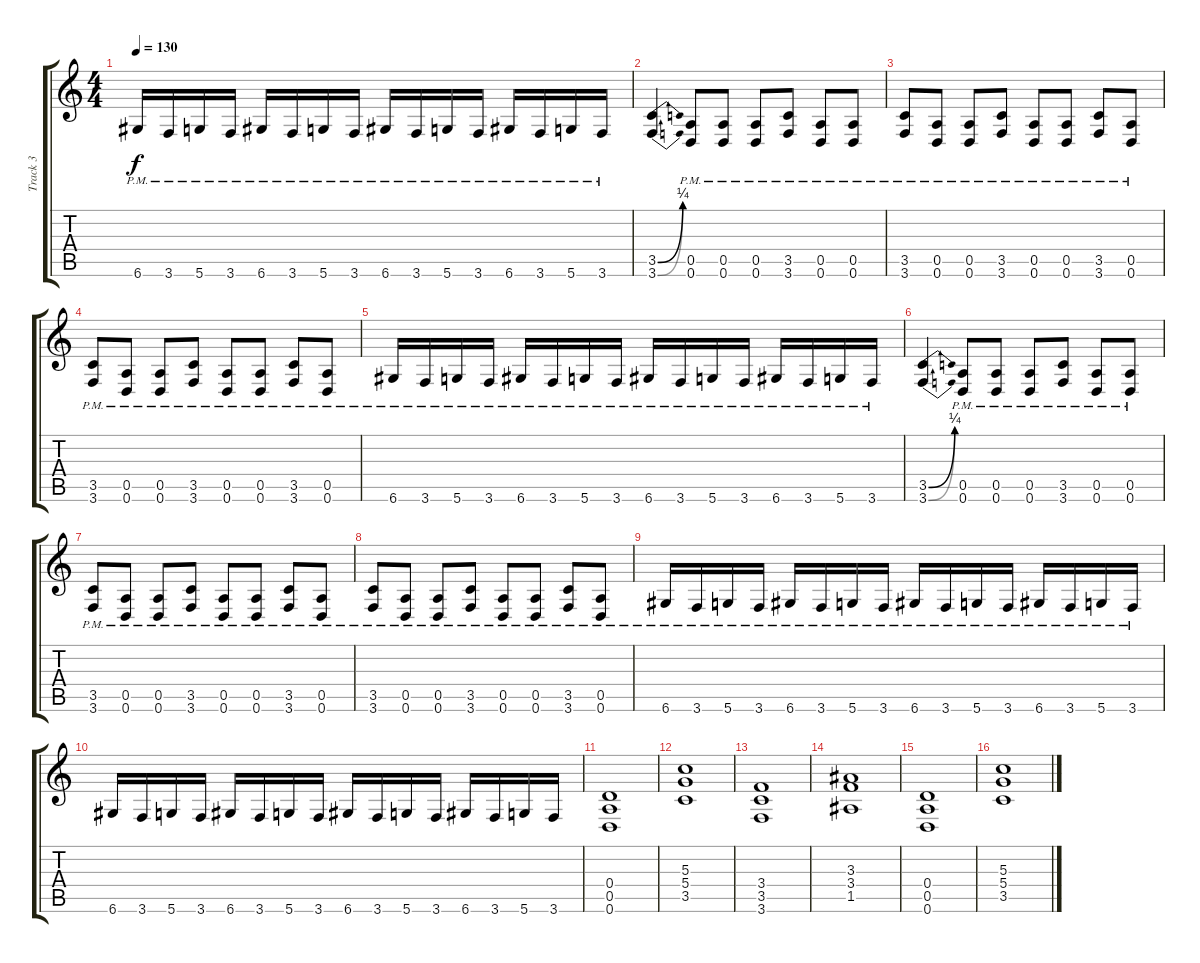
\track ("Track 3" "Track 3") {instrument distortionguitar}
\staff {score tabs}
\tuning (E4 B3 G3 D3 A2 D2) {hide}
\ts (4 4)
\tempo 130
\clef g2
\ks c
6.6{pm}.16{dy f} 3.6{pm}.16 5.6{pm}.16 3.6{pm}.16 6.6{pm}.16 3.6{pm}.16 5.6{pm}.16 3.6{pm}.16 6.6{pm}.16 3.6{pm}.16 5.6{pm}.16 3.6{pm}.16 6.6{pm}.16 3.6{pm}.16 5.6{pm}.16 3.6{pm}.16 |
(3.5{be (bend 0 0 60 1)} 3.6{be (bend 0 0 60 1)}).4 (0.5{pm} 0.6{pm}).8 (0.5{pm} 0.6{pm}).8 (0.5{pm} 0.6{pm}).8 (3.5{pm} 3.6{pm}).8 (0.5{pm} 0.6{pm}).8 (0.5{pm} 0.6{pm}).8 |
(3.5{pm} 3.6{pm}).8 (0.5{pm} 0.6{pm}).8 (0.5{pm} 0.6{pm}).8 (3.5{pm} 3.6{pm}).8 (0.5{pm} 0.6{pm}).8 (0.5{pm} 0.6{pm}).8 (3.5{pm} 3.6{pm}).8 (0.5{pm} 0.6{pm}).8 |
(3.5{pm} 3.6{pm}).8 (0.5{pm} 0.6{pm}).8 (0.5{pm} 0.6{pm}).8 (3.5{pm} 3.6{pm}).8 (0.5{pm} 0.6{pm}).8 (0.5{pm} 0.6{pm}).8 (3.5{pm} 3.6{pm}).8 (0.5{pm} 0.6{pm}).8 |
6.6{pm}.16 3.6{pm}.16 5.6{pm}.16 3.6{pm}.16 6.6{pm}.16 3.6{pm}.16 5.6{pm}.16 3.6{pm}.16 6.6{pm}.16 3.6{pm}.16 5.6{pm}.16 3.6{pm}.16 6.6{pm}.16 3.6{pm}.16 5.6{pm}.16 3.6{pm}.16 |
(3.5{be (bend 0 0 60 1)} 3.6{be (bend 0 0 60 1)}).4 (0.5{pm} 0.6{pm}).8 (0.5{pm} 0.6{pm}).8 (0.5{pm} 0.6{pm}).8 (3.5{pm} 3.6{pm}).8 (0.5{pm} 0.6{pm}).8 (0.5{pm} 0.6{pm}).8 |
(3.5{pm} 3.6{pm}).8 (0.5{pm} 0.6{pm}).8 (0.5{pm} 0.6{pm}).8 (3.5{pm} 3.6{pm}).8 (0.5{pm} 0.6{pm}).8 (0.5{pm} 0.6{pm}).8 (3.5{pm} 3.6{pm}).8 (0.5{pm} 0.6{pm}).8 |
(3.5{pm} 3.6{pm}).8 (0.5{pm} 0.6{pm}).8 (0.5{pm} 0.6{pm}).8 (3.5{pm} 3.6{pm}).8 (0.5{pm} 0.6{pm}).8 (0.5{pm} 0.6{pm}).8 (3.5{pm} 3.6{pm}).8 (0.5{pm} 0.6{pm}).8 |
6.6{pm}.16 3.6{pm}.16 5.6{pm}.16 3.6{pm}.16 6.6{pm}.16 3.6{pm}.16 5.6{pm}.16 3.6{pm}.16 6.6{pm}.16 3.6{pm}.16 5.6{pm}.16 3.6{pm}.16 6.6{pm}.16 3.6{pm}.16 5.6{pm}.16 3.6{pm}.16 |
6.6.16 3.6.16 5.6.16 3.6.16 6.6.16 3.6.16 5.6.16 3.6.16 6.6.16 3.6.16 5.6.16 3.6.16 6.6.16 3.6.16 5.6.16 3.6.16 |
(0.4 0.5 0.6).1 |
(5.3 5.4 3.5).1 |
(3.4 3.5 3.6).1 |
(3.3 3.4 1.5).1 |
(0.4 0.5 0.6).1 |
(5.3 5.4 3.5).1
